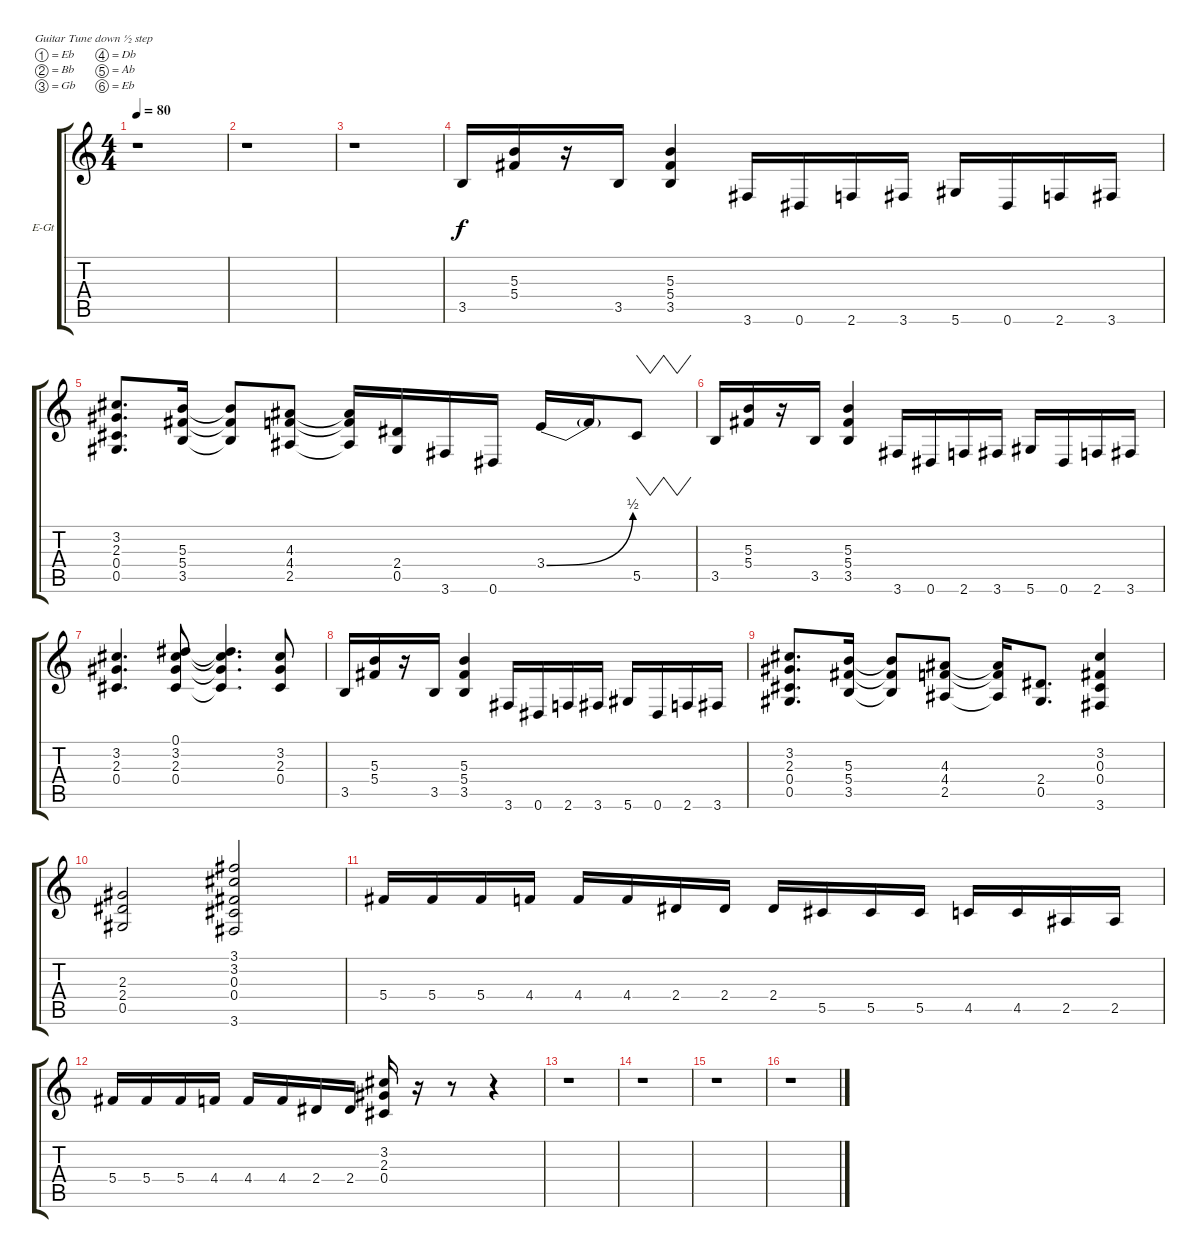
\bracketExtendMode groupsimilarinstruments
\firstSystemTrackNameOrientation horizontal
\otherSystemsTrackNameOrientation horizontal
\track ("Distortion Guitar" "E-Gt") {instrument acousticgrandpiano}
\staff {score tabs}
\tuning (Eb4 Bb3 Gb3 Db3 Ab2 Eb2)
\displaytranspose 12
\ts (4 4)
\tempo 80
\clef g2
\ks c
r.1{dy f} |
r.1 |
r.1 |
3.5.16 (5.3 5.4).16 r.16 3.5.16 (5.3 5.4 3.5).4 3.6.16 0.6.16 2.6.16 3.6.16 5.6.16 0.6.16 2.6.16 3.6.16 |
(3.2 2.3 0.4 0.5).8{d} (5.3 5.4 3.5).16 (5.3{t} 5.4{t} 3.5{t}).8 (4.3 4.4 2.5).8 (4.3{t} 4.4{t} 2.5{t}).16 (2.4 0.5).16 3.6.16 0.6.16 3.4{be (bend 0 0 60 2)}.16 3.4{t}.16 5.5.8{vw} |
3.5.16 (5.3 5.4).16 r.16 3.5.16 (5.3 5.4 3.5).4 3.6.16 0.6.16 2.6.16 3.6.16 5.6.16 0.6.16 2.6.16 3.6.16 |
(3.2 2.3 0.4).4{d} (0.1 3.2 2.3 0.4).8 (0.1{t} 3.2{t} 2.3{t} 0.4{t}).4{d} (3.2 2.3 0.4).8 |
3.5.16 (5.3 5.4).16 r.16 3.5.16 (5.3 5.4 3.5).4 3.6.16 0.6.16 2.6.16 3.6.16 5.6.16 0.6.16 2.6.16 3.6.16 |
(3.2 2.3 0.4 0.5).8{d} (5.3 5.4 3.5).16 (5.3{t} 5.4{t} 3.5{t}).8 (4.3 4.4 2.5).8 (4.3{t} 4.4{t} 2.5{t}).16 (2.4 0.5).8{d} (3.2 0.3 0.4 3.6).4 |
(2.3 2.4 0.5).2 (3.1 3.2 0.3 0.4 3.6).2 |
5.4.16 5.4.16 5.4.16 4.4.16 4.4.16 4.4.16 2.4.16 2.4.16 2.4.16 5.5.16 5.5.16 5.5.16 4.5.16 4.5.16 2.5.16 2.5.16 |
5.4.16 5.4.16 5.4.16 4.4.16 4.4.16 4.4.16 2.4.16 2.4.16 (3.2 2.3 0.4).16 r.16 r.8 r.4 |
r.1 |
r.1 |
r.1 |
r.1
